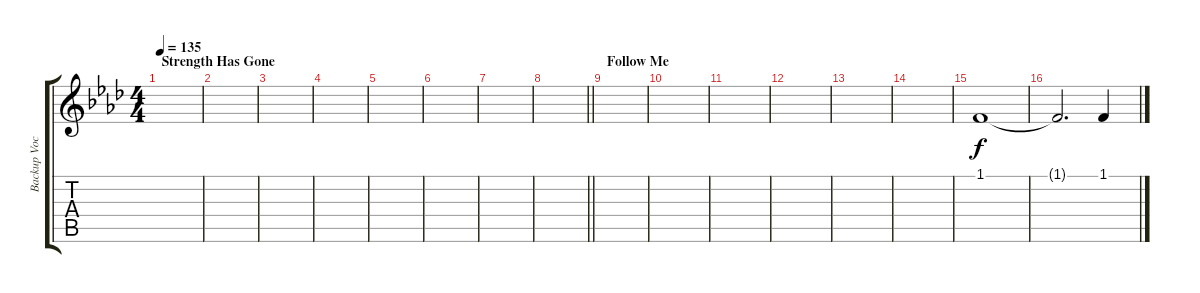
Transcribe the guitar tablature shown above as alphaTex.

\track ("Backup Vocals" "Backup Voc") {instrument sopranosax}
\staff {score tabs}
\tuning (E4 B3 G3 D3 A2 E2) {hide}
\ts (4 4)
\section ("" "Strength Has Gone")
\tempo 135
\clef g2
\ks ab
|
|
|
|
|
|
|
\barLineRight lightlight
|
\section ("" "Follow Me")
|
|
|
|
|
|
1.1.1 |
1.1{t}.2{d} 1.1.4
